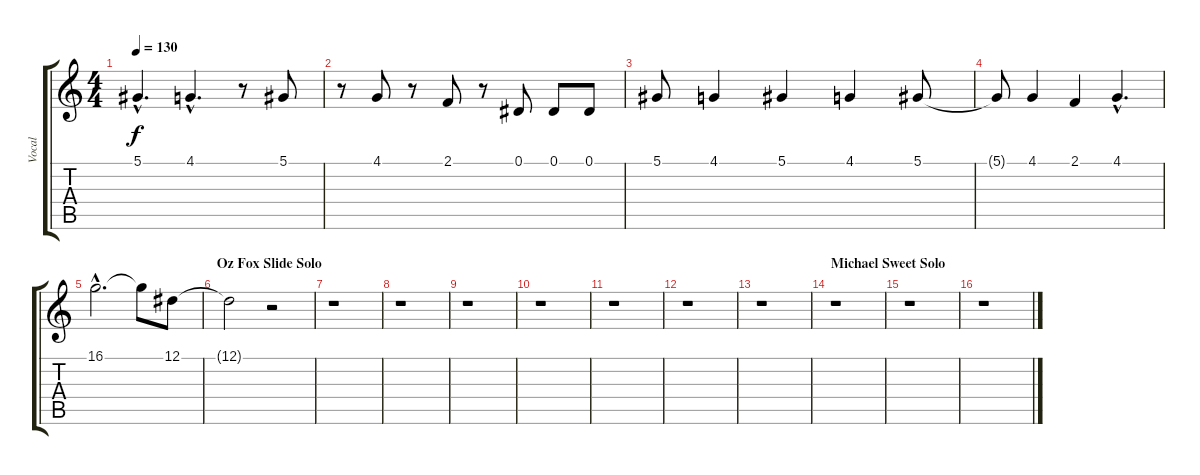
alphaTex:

\track ("Vocal" "Vocal") {instrument frenchhorn}
\staff {score tabs}
\tuning (Eb4 Bb3 Gb3 Db3 Ab2 Eb2) {hide}
\ts (4 4)
\tempo 130
\clef g2
\ks c
5.1{hac}.4{d dy f} 4.1{hac}.4{d} r.8 5.1.8 |
r.8 4.1.8 r.8 2.1.8 r.8 0.1.8 0.1.8 0.1.8 |
5.1.8 4.1.4 5.1.4 4.1.4 5.1.8 |
5.1{t}.8 4.1.4 2.1.4 4.1{hac}.4{d} |
16.1{hac}.2{d} 16.1{t}.8 12.1.8 |
\section ("" "Oz Fox Slide Solo")
12.1{t}.2 r.2 |
r.1 |
r.1 |
r.1 |
r.1 |
r.1 |
r.1 |
r.1 |
\section ("" "Michael Sweet Solo")
r.1 |
r.1 |
r.1
